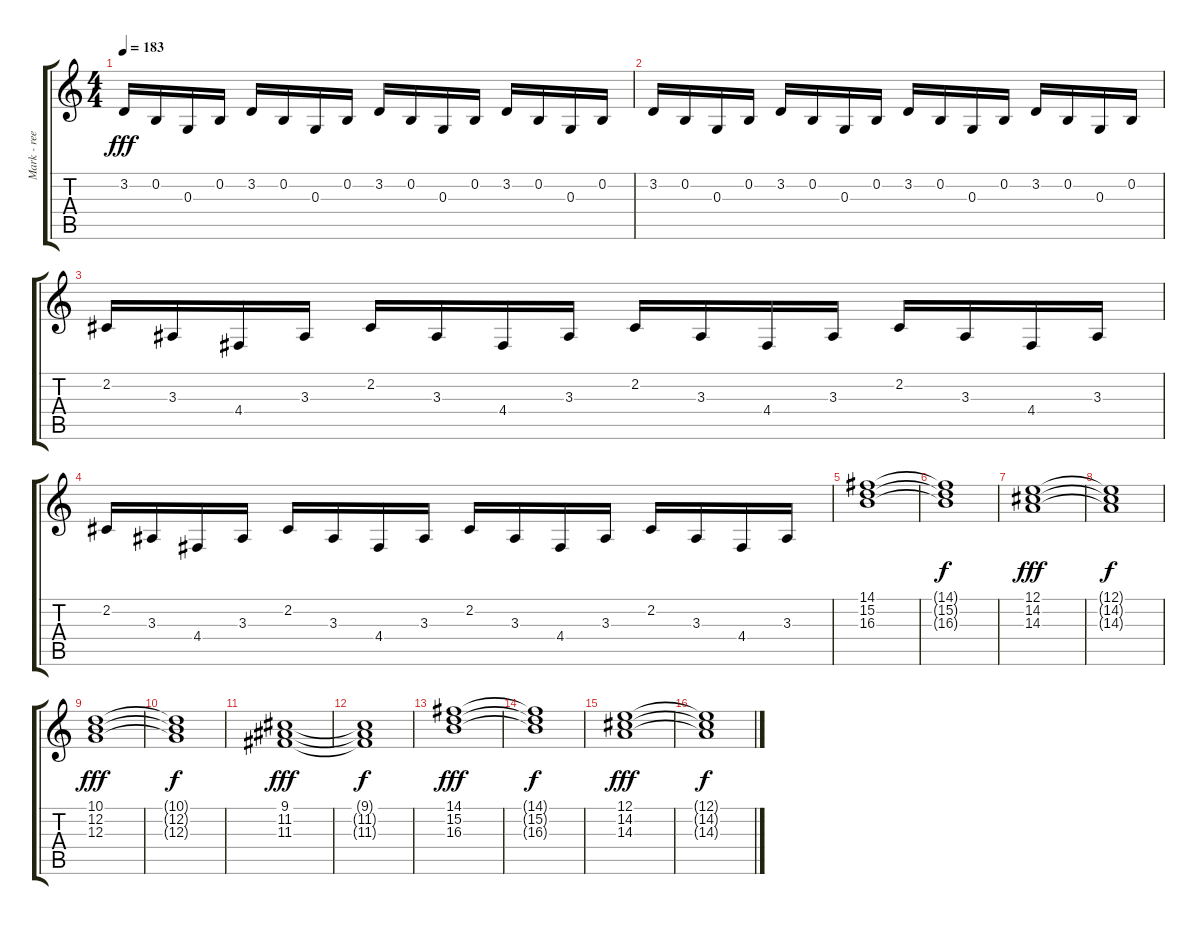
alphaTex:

\track ("Mark - reed organ" "Mark - ree") {instrument musicbox}
\staff {score tabs}
\tuning (E4 B3 G3 D3 A2 E2) {hide}
\ts (4 4)
\tempo 183
\clef g2
\ks c
3.2.16{dy fff} 0.2.16 0.3.16 0.2.16 3.2.16 0.2.16 0.3.16 0.2.16 3.2.16 0.2.16 0.3.16 0.2.16 3.2.16 0.2.16 0.3.16 0.2.16 |
3.2.16 0.2.16 0.3.16 0.2.16 3.2.16 0.2.16 0.3.16 0.2.16 3.2.16 0.2.16 0.3.16 0.2.16 3.2.16 0.2.16 0.3.16 0.2.16 |
2.2.16 3.3.16 4.4.16 3.3.16 2.2.16 3.3.16 4.4.16 3.3.16 2.2.16 3.3.16 4.4.16 3.3.16 2.2.16 3.3.16 4.4.16 3.3.16 |
2.2.16 3.3.16 4.4.16 3.3.16 2.2.16 3.3.16 4.4.16 3.3.16 2.2.16 3.3.16 4.4.16 3.3.16 2.2.16 3.3.16 4.4.16 3.3.16 |
(14.1 15.2 16.3).1{volume 7} |
(14.1{t} 15.2{t} 16.3{t}).1{dy f} |
(12.1 14.2 14.3).1{dy fff} |
(12.1{t} 14.2{t} 14.3{t}).1{dy f} |
(10.1 12.2 12.3).1{dy fff} |
(10.1{t} 12.2{t} 12.3{t}).1{dy f} |
(9.1 11.2 11.3).1{dy fff} |
(9.1{t} 11.2{t} 11.3{t}).1{dy f} |
(14.1 15.2 16.3).1{dy fff volume 7} |
(14.1{t} 15.2{t} 16.3{t}).1{dy f} |
(12.1 14.2 14.3).1{dy fff} |
(12.1{t} 14.2{t} 14.3{t}).1{dy f}
